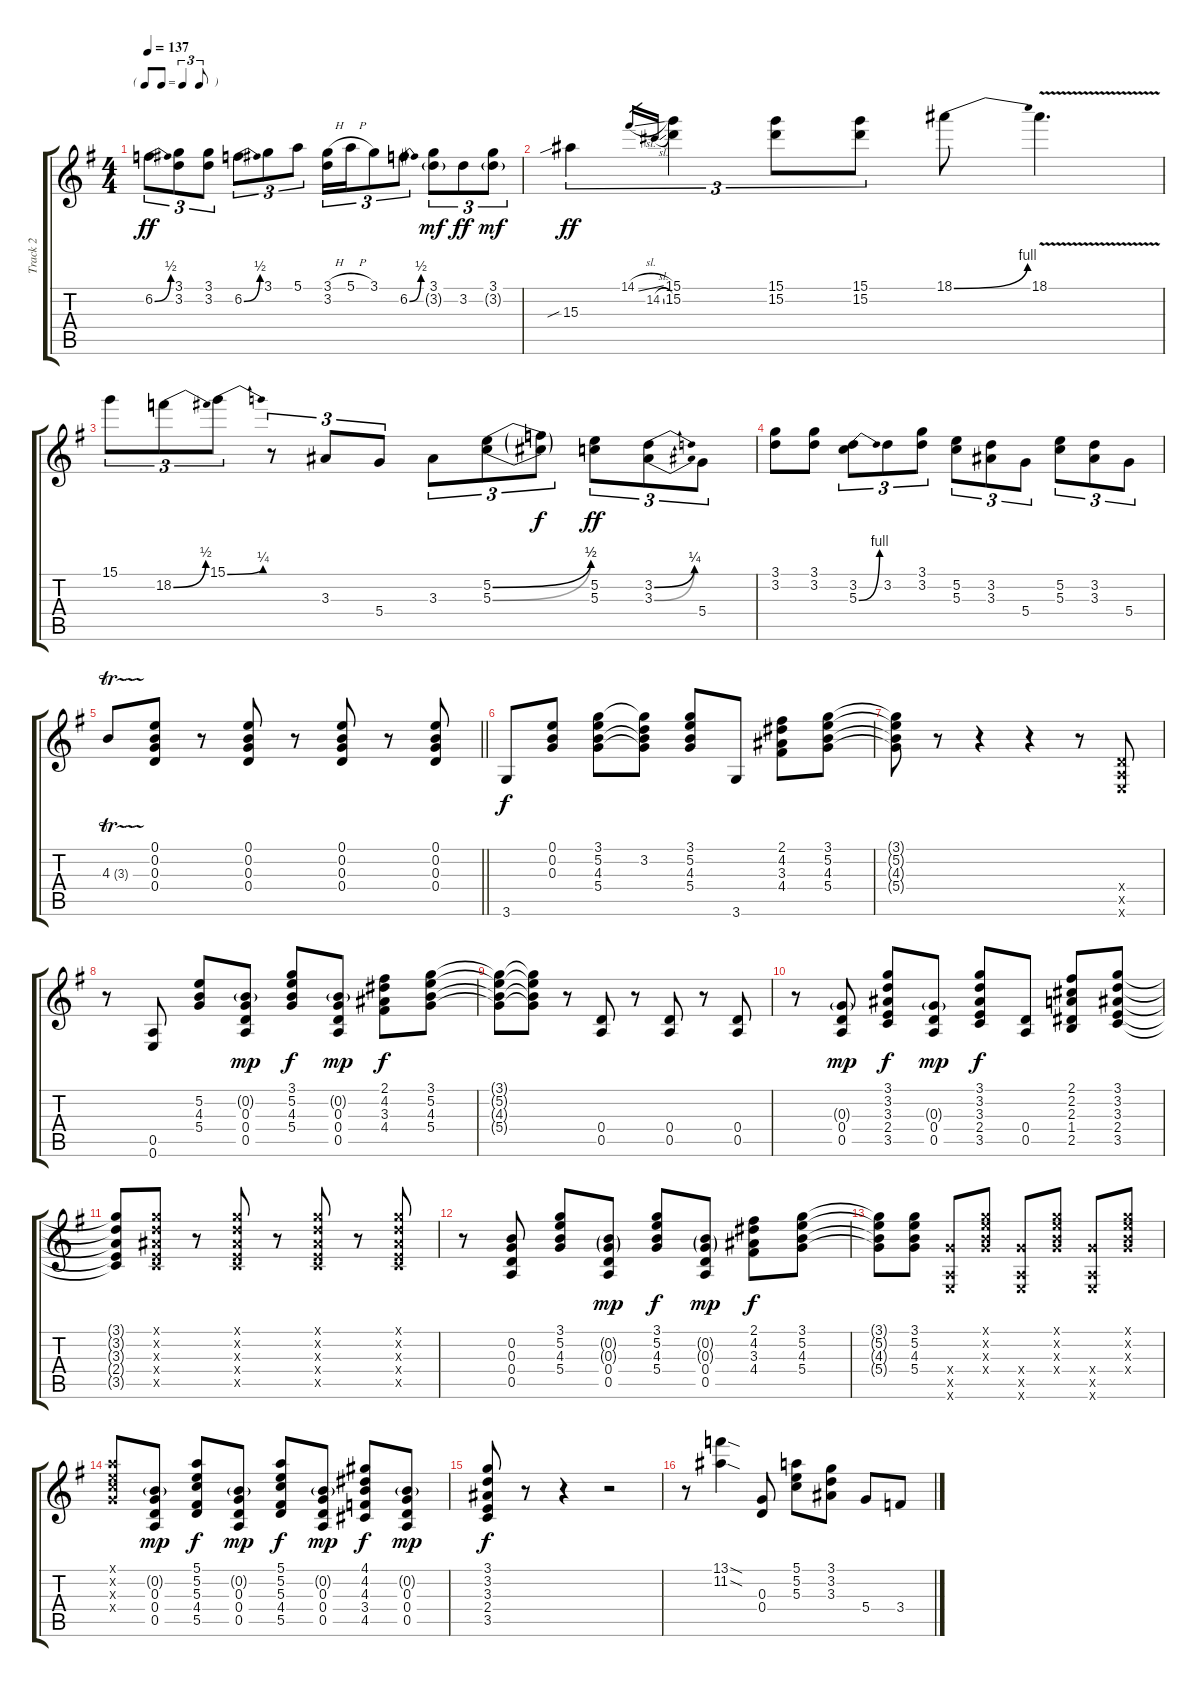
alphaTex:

\track ("Track 2" "Track 2") {instrument electricguitarjazz}
\staff {score tabs}
\tuning (E4 B3 G3 D3 A2 E2) {hide}
\ts (4 4)
\tf triplet8th
\tempo 137
\clef g2
\ks g
6.2{be (bend 0 0 60 2)}.8{tu (3 2) dy ff} (3.1 3.2).8{tu (3 2)} (3.1 3.2).8{tu (3 2)} 6.2{be (bend 0 0 60 2)}.8{tu (3 2)} 3.1.8{tu (3 2)} 5.1.8{tu (3 2)} (3.1{h} 3.2).16{tu (3 2)} 5.1{h}.16{tu (3 2)} 3.1.8{tu (3 2)} 6.2{be (bend 0 0 60 2)}.8{tu (3 2)} (3.1 3.2{g}).8{tu (3 2) dy mf} 3.2.8{tu (3 2) dy ff} (3.1 3.2{g}).8{tu (3 2) dy mf} |
15.3{sib}.4{tu (3 2) dy ff} 14.1{sl}.16{gr} 14.2{sl}.16{gr} (15.1 15.2).4{tu (3 2)} (15.1 15.2).8{tu (3 2)} (15.1 15.2).8{tu (3 2)} 18.1{be (bend 0 0 60 4)}.8 18.1{v}.4{d} |
15.1.8{tu (3 2)} 18.2{be (bend 0 0 60 2)}.8{tu (3 2)} 15.1{be (bend 0 0 60 1)}.8{tu (3 2)} r.8{tu (3 2)} 3.3.8{tu (3 2)} 5.4.8{tu (3 2)} 3.3.8{tu (3 2)} (5.2{be (bend 0 0 60 2)} 5.3{be (bend 0 0 60 2)}).8{tu (3 2)} (5.2{t} 5.3{t}).8{tu (3 2) dy f} (5.2 5.3).8{tu (3 2) dy ff} (3.2{be (bend 0 0 60 1)} 3.3{be (bend 0 0 60 1)}).8{tu (3 2)} 5.4.8{tu (3 2)} |
(3.1 3.2).8 (3.1 3.2).8 (3.2 5.3{be (bend 0 0 60 4)}).8{tu (3 2)} 3.2.8{tu (3 2)} (3.1 3.2).8{tu (3 2)} (5.2 5.3).8{tu (3 2)} (3.2 3.3).8{tu (3 2)} 5.4.8{tu (3 2)} (5.2 5.3).8{tu (3 2)} (3.2 3.3).8{tu (3 2)} 5.4.8{tu (3 2)} |
\barLineRight lightlight
4.3{tr (3 64)}.8 (0.1 0.2 0.3 0.4).8 r.8 (0.1 0.2 0.3 0.4).8 r.8 (0.1 0.2 0.3 0.4).8 r.8 (0.1 0.2 0.3 0.4).8 |
3.6.8{dy f} (0.1 0.2 0.3).8 (3.1 5.2 4.3 5.4).8 (3.1{t} 3.2 4.3{t} 5.4{t}).8 (3.1 5.2 4.3 5.4).8 3.6.8 (2.1 4.2 3.3 4.4).8 (3.1 5.2 4.3 5.4).8 |
(3.1{t} 5.2{t} 4.3{t} 5.4{t}).8 r.8 r.4 r.4 r.8 (0.4{x} 0.5{x} 0.6{x}).8 |
r.8 (0.5 0.6).8 (5.2 4.3 5.4).8 (0.2{g} 0.3 0.4 0.5).8{dy mp} (3.1 5.2 4.3 5.4).8{dy f} (0.2{g} 0.3 0.4 0.5).8{dy mp} (2.1 4.2 3.3 4.4).8{dy f} (3.1 5.2 4.3 5.4).8 |
(3.1{t} 5.2{t} 4.3{t} 5.4{t}).8 (3.1{t} 5.2{t} 4.3{t} 5.4{t}).8 r.8 (0.4 0.5).8 r.8 (0.4 0.5).8 r.8 (0.4 0.5).8 |
r.8 (0.3{g} 0.4 0.5).8{dy mp} (3.1 3.2 3.3 2.4 3.5).8{dy f} (0.3{g} 0.4 0.5).8{dy mp} (3.1 3.2 3.3 2.4 3.5).8{dy f} (0.4 0.5).8 (2.1 2.2 2.3 1.4 2.5).8 (3.1 3.2 3.3 2.4 3.5).8 |
(3.1{t} 3.2{t} 3.3{t} 2.4{t} 3.5{t}).8 (3.1{x} 3.2{x} 3.3{x} 2.4{x} 3.5{x}).8 r.8 (3.1{x} 3.2{x} 3.3{x} 2.4{x} 3.5{x}).8 r.8 (3.1{x} 3.2{x} 3.3{x} 2.4{x} 3.5{x}).8 r.8 (3.1{x} 3.2{x} 3.3{x} 2.4{x} 3.5{x}).8 |
r.8 (0.2 0.3 0.4 0.5).8 (3.1 5.2 4.3 5.4).8 (0.2{g} 0.3{g} 0.4 0.5).8{dy mp} (3.1 5.2 4.3 5.4).8{dy f} (0.2{g} 0.3{g} 0.4 0.5).8{dy mp} (2.1 4.2 3.3 4.4).8{dy f} (3.1 5.2 4.3 5.4).8 |
(3.1{t} 5.2{t} 4.3{t} 5.4{t}).8 (3.1 5.2 4.3 5.4).8 (5.4{x} 0.5{x} 0.6{x}).8 (3.1{x} 5.2{x} 4.3{x} 5.4{x}).8 (5.4{x} 0.5{x} 0.6{x}).8 (3.1{x} 5.2{x} 4.3{x} 5.4{x}).8 (5.4{x} 0.5{x} 0.6{x}).8 (3.1{x} 5.2{x} 4.3{x} 5.4{x}).8 |
(5.1{x} 5.2{x} 5.3{x} 5.4{x}).8 (0.2{g} 0.3 0.4 0.5).8{dy mp} (5.1 5.2 5.3 4.4 5.5).8{dy f} (0.2{g} 0.3 0.4 0.5).8{dy mp} (5.1 5.2 5.3 4.4 5.5).8{dy f} (0.2{g} 0.3 0.4 0.5).8{dy mp} (4.1 4.2 4.3 3.4 4.5).8{dy f} (0.2{g} 0.3 0.4 0.5).8{dy mp} |
(3.1 3.2 3.3 2.4 3.5).8{dy f} r.8 r.4 r.2 |
r.8 (13.1{sod} 11.2{sod}).4 (0.3 0.4).8 (5.1 5.2 5.3).8 (3.1 3.2 3.3).8 5.4.8 3.4.8
